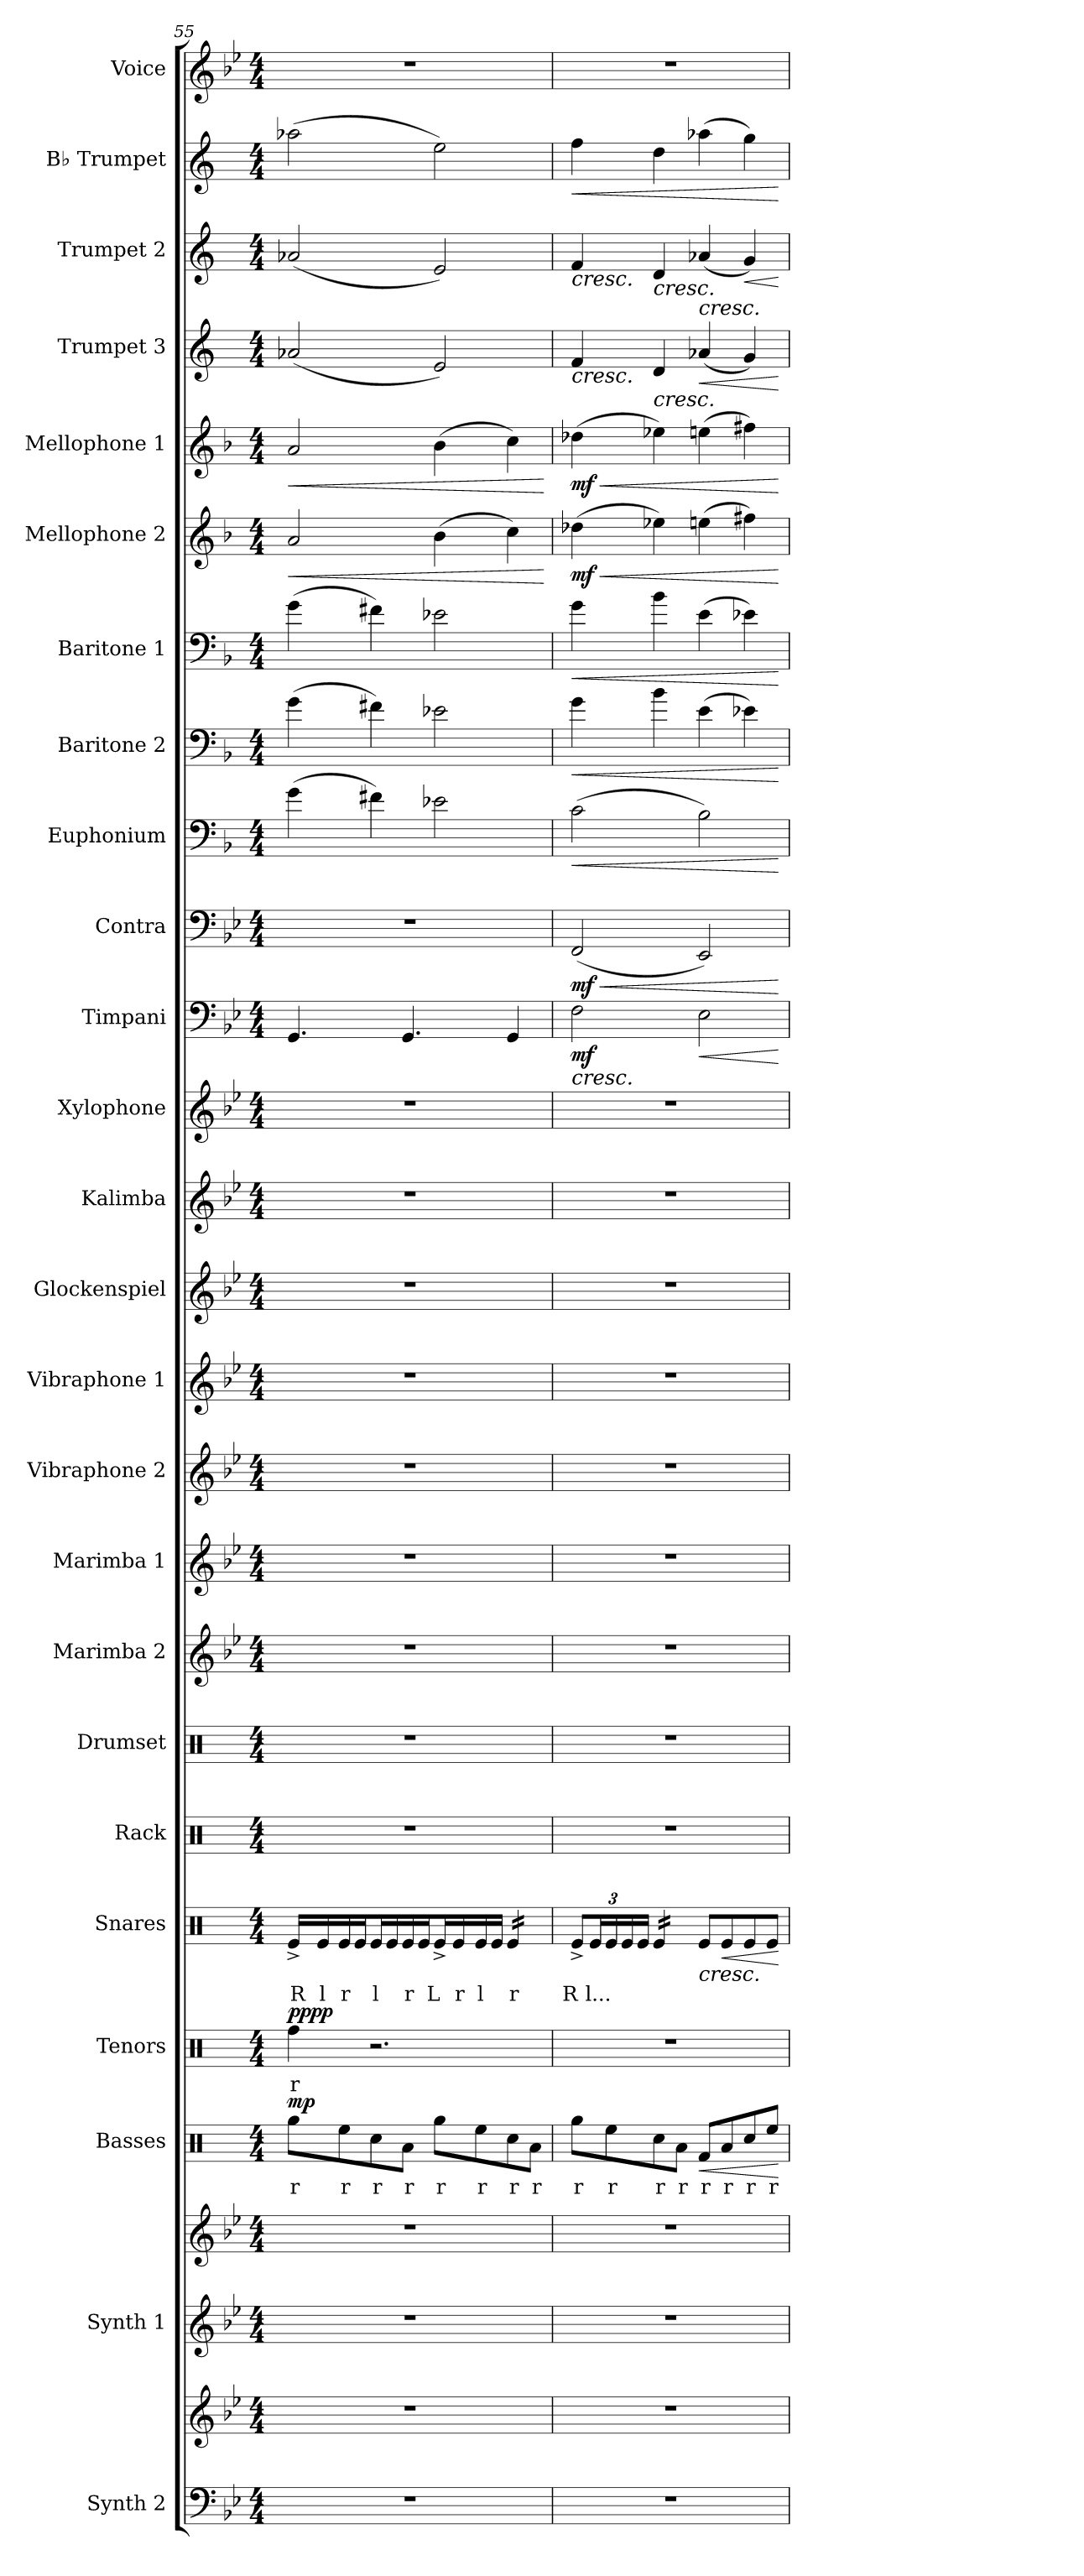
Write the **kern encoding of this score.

**kern	**kern	**kern	**kern	**kern	**text	**dynam	**kern	**text	**dynam	**kern	**text	**dynam	**kern	**kern	**kern	**kern	**kern	**kern	**kern	**kern	**kern	**kern	**dynam	**kern	**dynam	**kern	**dynam	**kern	**dynam	**kern	**dynam	**kern	**dynam	**kern	**dynam	**kern	**dynam	**kern	**dynam	**kern	**dynam	**kern
*part25	*part25	*part24	*part24	*part23	*part23	*part23	*part22	*part22	*part22	*part21	*part21	*part21	*part20	*part19	*part18	*part17	*part16	*part15	*part14	*part13	*part12	*part11	*part11	*part10	*part10	*part9	*part9	*part8	*part8	*part7	*part7	*part6	*part6	*part5	*part5	*part4	*part4	*part3	*part3	*part2	*part2	*part1
*staff27	*staff26	*staff25	*staff24	*staff23	*staff23	*staff23	*staff22	*staff22	*staff22	*staff21	*staff21	*staff21	*staff20	*staff19	*staff18	*staff17	*staff16	*staff15	*staff14	*staff13	*staff12	*staff11	*staff11	*staff10	*staff10	*staff9	*staff9	*staff8	*staff8	*staff7	*staff7	*staff6	*staff6	*staff5	*staff5	*staff4	*staff4	*staff3	*staff3	*staff2	*staff2	*staff1
*I"Synth 2	*	*I"Synth 1	*	*I"Basses	*	*	*I"Tenors	*	*	*I"Snares	*	*	*I"Rack	*I"Drumset	*I"Marimba 2	*I"Marimba 1	*I"Vibraphone 2	*I"Vibraphone 1	*I"Glockenspiel	*I"Kalimba	*I"Xylophone	*I"Timpani	*	*I"Contra	*	*I"Euphonium	*	*I"Baritone 2	*	*I"Baritone 1	*	*I"Mellophone 2	*	*I"Mellophone 1	*	*I"Trumpet 3	*	*I"Trumpet 2	*	*I"B♭ Trumpet	*	*I"Voice
*I'Synth 2	*	*I'Synth1	*	*I'Basses	*	*	*I'Tenors	*	*	*I'Snares	*	*	*I'Rack	*I'Drs.	*I'Mrm. 2	*I'Mrm. 1	*I'Vib. 2	*I'Vib. 1	*I'Glk.	*I'Kal.	*I'Xyl.	*I'Timp.	*	*I'Contra	*	*I'Euph	*	*I'Bari 2	*	*I'Bari 1	*	*I'Mello 2	*	*I'Mello 1	*	*I'Tpt. 3	*	*I'Tpt. 2	*	*I'Tpt. 1	*	*I'Vo.
!!LO:PB:g=z
*clefF4	*clefG2	*clefG2	*clefG2	*clefX	*	*	*clefX	*	*	*clefX	*	*	*clefX	*clefX	*clefG2	*clefG2	*clefG2	*clefG2	*clefG2	*clefG2	*clefG2	*clefF4	*	*clefF4	*	*clefF4	*	*clefF4	*	*clefF4	*	*clefG2	*	*clefG2	*	*clefG2	*	*clefG2	*	*clefG2	*	*clefG2
*	*	*	*	*	*	*	*	*	*	*	*	*	*	*	*	*	*	*	*ITrd-14c-24	*	*ITrd-7c-12	*	*	*	*	*ITrd4c7	*	*ITrd4c7	*	*ITrd4c7	*	*ITrd4c7	*	*ITrd4c7	*	*ITrd1c2	*	*ITrd1c2	*	*ITrd1c2	*	*
*k[b-e-]	*k[b-e-]	*k[b-e-]	*k[b-e-]	*k[]	*	*	*k[]	*	*	*k[]	*	*	*k[]	*k[]	*k[b-e-]	*k[b-e-]	*k[b-e-]	*k[b-e-]	*k[b-e-]	*k[b-e-]	*k[b-e-]	*k[b-e-]	*	*k[b-e-]	*	*k[b-e-]	*	*k[b-e-]	*	*k[b-e-]	*	*k[b-e-]	*	*k[b-e-]	*	*k[b-e-]	*	*k[b-e-]	*	*k[b-e-]	*	*k[b-e-]
*M4/4	*M4/4	*M4/4	*M4/4	*M4/4	*	*	*M4/4	*	*	*M4/4	*	*	*M4/4	*M4/4	*M4/4	*M4/4	*M4/4	*M4/4	*M4/4	*M4/4	*M4/4	*M4/4	*	*M4/4	*	*M4/4	*	*M4/4	*	*M4/4	*	*M4/4	*	*M4/4	*	*M4/4	*	*M4/4	*	*M4/4	*	*M4/4
=55	=55	=55	=55	=55	=55	=55	=55	=55	=55	=55	=55	=55	=55	=55	=55	=55	=55	=55	=55	=55	=55	=55	=55	=55	=55	=55	=55	=55	=55	=55	=55	=55	=55	=55	=55	=55	=55	=55	=55	=55	=55	=55
!	!	!	!	!	!LO:LY:b	!LO:DY:b	!	!LO:LY:b	!LO:DY:b	!	!LO:LY:b	!	!	!	!	!	!	!	!	!	!	!	!	!	!	!	!	!	!	!	!	!	!LO:HP:b	!	!LO:HP:b	!	!	!	!	!	!	!
!	!	!	!	!	!	!	!	!	!LO:DY:n=1:b	!	!	!	!	!	!	!	!	!	!	!	!	!	!	!	!	!	!	!	!	!	!	!	!	!	!	!	!	!	!	!	!	!
1r	1r	1r	1r	8Rgg\L	r	mp	4Rff\	r	pp pp	16Re^/LL	R	.	1r	1r	1r	1r	1r	1r	1r	1r	1r	4.GG/	.	1r	.	(4c\	.	(4c\	.	(4c\	.	2d/	<	2d/	<	(2g-X/	.	(2g-X/	.	(2gg-X\	.	1r
!	!	!	!	!	!	!	!	!	!	!	!LO:LY:b	!	!	!	!	!	!	!	!	!	!	!	!	!	!	!	!	!	!	!	!	!	!	!	!	!	!	!	!	!	!	!
.	.	.	.	.	.	.	.	.	.	16Re/J	l	.	.	.	.	.	.	.	.	.	.	.	.	.	.	.	.	.	.	.	.	.	.	.	.	.	.	.	.	.	.	.
!	!	!	!	!	!LO:LY:b	!	!	!	!	!	!LO:LY:b	!	!	!	!	!	!	!	!	!	!	!	!	!	!	!	!	!	!	!	!	!	!	!	!	!	!	!	!	!	!	!
*	*	*	*	*	*	*	*	*	*	*tremolo	*	*	*	*	*	*	*	*	*	*	*	*	*	*	*	*	*	*	*	*	*	*	*	*	*	*	*	*	*	*	*	*
.	.	.	.	8Ree\	r	.	.	.	.	16Re/	r	.	.	.	.	.	.	.	.	.	.	.	.	.	.	.	.	.	.	.	.	.	.	.	.	.	.	.	.	.	.	.
.	.	.	.	.	.	.	.	.	.	16Re/JJ	.	.	.	.	.	.	.	.	.	.	.	.	.	.	.	.	.	.	.	.	.	.	.	.	.	.	.	.	.	.	.	.
!	!	!	!	!	!LO:LY:b	!	!	!	!	!	!LO:LY:b	!	!	!	!	!	!	!	!	!	!	!	!	!	!	!	!	!	!	!	!	!	!	!	!	!	!	!	!	!	!	!
.	.	.	.	8Rcc\	r	.	2.r	.	.	16Re/LL	l	.	.	.	.	.	.	.	.	.	.	.	.	.	.	4Bn\)	.	4Bn\)	.	4Bn\)	.	.	.	.	.	.	.	.	.	.	.	.
.	.	.	.	.	.	.	.	.	.	16Re/	.	.	.	.	.	.	.	.	.	.	.	.	.	.	.	.	.	.	.	.	.	.	.	.	.	.	.	.	.	.	.	.
!	!	!	!	!	!LO:LY:b	!	!	!	!	!	!LO:LY:b	!	!	!	!	!	!	!	!	!	!	!	!	!	!	!	!	!	!	!	!	!	!	!	!	!	!	!	!	!	!	!
.	.	.	.	8Ra\J	r	.	.	.	.	16Re/	r	.	.	.	.	.	.	.	.	.	.	4.GG/	.	.	.	.	.	.	.	.	.	.	.	.	.	.	.	.	.	.	.	.
.	.	.	.	.	.	.	.	.	.	16Re/JJ	.	.	.	.	.	.	.	.	.	.	.	.	.	.	.	.	.	.	.	.	.	.	.	.	.	.	.	.	.	.	.	.
*	*	*	*	*	*	*	*	*	*	*Xtremolo	*	*	*	*	*	*	*	*	*	*	*	*	*	*	*	*	*	*	*	*	*	*	*	*	*	*	*	*	*	*	*	*
!	!	!	!	!	!LO:LY:b	!	!	!	!	!	!LO:LY:b	!	!	!	!	!	!	!	!	!	!	!	!	!	!	!	!	!	!	!	!	!	!	!	!	!	!	!	!	!	!	!
.	.	.	.	8Rgg\L	r	.	.	.	.	16Re^/LL	L	.	.	.	.	.	.	.	.	.	.	.	.	.	.	2A-X\	.	2A-X\	.	2A-X\	.	(4e-\	.	(4e-\	.	2d/)	.	2d/)	.	2dd\)	.	.
!	!	!	!	!	!	!	!	!	!	!	!LO:LY:b	!	!	!	!	!	!	!	!	!	!	!	!	!	!	!	!	!	!	!	!	!	!	!	!	!	!	!	!	!	!	!
.	.	.	.	.	.	.	.	.	.	16Re/J	r	.	.	.	.	.	.	.	.	.	.	.	.	.	.	.	.	.	.	.	.	.	.	.	.	.	.	.	.	.	.	.
!	!	!	!	!	!LO:LY:b	!	!	!	!	!	!LO:LY:b	!	!	!	!	!	!	!	!	!	!	!	!	!	!	!	!	!	!	!	!	!	!	!	!	!	!	!	!	!	!	!
*	*	*	*	*	*	*	*	*	*	*tremolo	*	*	*	*	*	*	*	*	*	*	*	*	*	*	*	*	*	*	*	*	*	*	*	*	*	*	*	*	*	*	*	*
.	.	.	.	8Ree\	r	.	.	.	.	16Re/	l	.	.	.	.	.	.	.	.	.	.	.	.	.	.	.	.	.	.	.	.	.	.	.	.	.	.	.	.	.	.	.
.	.	.	.	.	.	.	.	.	.	16Re/JJ	.	.	.	.	.	.	.	.	.	.	.	.	.	.	.	.	.	.	.	.	.	.	.	.	.	.	.	.	.	.	.	.
!	!	!	!	!	!LO:LY:b	!	!	!	!	!	!LO:LY:b	!	!	!	!	!	!	!	!	!	!	!	!	!	!	!	!	!	!	!	!	!	!	!	!	!	!	!	!	!	!	!
.	.	.	.	8Rcc\	r	.	.	.	.	16Re/LL	r	.	.	.	.	.	.	.	.	.	.	4GG/	.	.	.	.	.	.	.	.	.	4f\)	.	4f\)	.	.	.	.	.	.	.	.
.	.	.	.	.	.	.	.	.	.	16Re/	.	.	.	.	.	.	.	.	.	.	.	.	.	.	.	.	.	.	.	.	.	.	.	.	.	.	.	.	.	.	.	.
!	!	!	!	!	!LO:LY:b	!	!	!	!	!	!LO:LY:b	!	!	!	!	!	!	!	!	!	!	!	!	!	!	!	!	!	!	!	!	!	!	!	!	!	!	!	!	!	!	!
.	.	.	.	8Ra\J	r	.	.	.	.	16Re/	l	.	.	.	.	.	.	.	.	.	.	.	.	.	.	.	.	.	.	.	.	.	.	.	.	.	.	.	.	.	.	.
.	.	.	.	.	.	.	.	.	.	16Re/JJ	.	.	.	.	.	.	.	.	.	.	.	.	.	.	.	.	.	.	.	.	.	.	.	.	.	.	.	.	.	.	.	.
*	*	*	*	*	*	*	*	*	*	*Xtremolo	*	*	*	*	*	*	*	*	*	*	*	*	*	*	*	*	*	*	*	*	*	*	*	*	*	*	*	*	*	*	*	*
.	.	.	.	.	.	.	.	.	.	.	.	.	.	.	.	.	.	.	.	.	.	.	.	.	.	.	.	.	.	.	.	.	[	.	[	.	.	.	.	.	.	.
=56	=56	=56	=56	=56	=56	=56	=56	=56	=56	=56	=56	=56	=56	=56	=56	=56	=56	=56	=56	=56	=56	=56	=56	=56	=56	=56	=56	=56	=56	=56	=56	=56	=56	=56	=56	=56	=56	=56	=56	=56	=56	=56
!	!	!	!	!	!LO:LY:b	!	!	!	!	!	!	!	!	!	!	!	!	!	!	!	!	!	!	!	!	!	!	!	!	!	!	!	!	!	!	!	!	!	!	!	!	!
*	*	*	*	*	*	*	*	*	*	*Xbrackettup	*	*	*	*	*	*	*	*	*	*	*	*	*	*	*	*	*	*	*	*	*	*	*	*	*	*	*	*	*	*	*	*
!	!	!	!	!	!	!	!	!	!	!	!LO:LY:b	!	!	!	!	!	!	!	!	!	!	!	!LO:HP:b	!	!LO:HP:b	!	!LO:HP:b	!	!LO:HP:b	!	!LO:HP:b	!	!LO:HP:b	!	!LO:HP:b	!	!LO:HP:b	!	!LO:HP:b	!	!LO:HP:b	!
!	!	!	!	!	!	!	!	!	!	!	!	!	!	!	!	!	!	!	!	!	!	!	!LO:DY:n=1:b	!	!LO:DY:n=1:b	!	!	!	!	!	!	!	!LO:DY:n=1:b	!	!LO:DY:n=1:b	!	!	!	!	!	!	!
1r	1r	1r	1r	8Rgg\L	r	.	1r	.	.	12Re^/L	R	.	1r	1r	1r	1r	1r	1r	1r	1r	1r	2F\	< mf	(2FF/	< mf	(2F\	<	4c\	<	4c\	<	(4g-X\	< mf	(4g-X\	< mf	4e-/	<	4e-/	<	4ee-\	<	1r
!	!	!	!	!	!	!	!	!	!	!	!LO:LY:b	!	!	!	!	!	!	!	!	!	!	!	!	!	!	!	!	!	!	!	!	!	!	!	!	!	!	!	!	!	!	!
*	*	*	*	*	*	*	*	*	*	*tremolo	*	*	*	*	*	*	*	*	*	*	*	*	*	*	*	*	*	*	*	*	*	*	*	*	*	*	*	*	*	*	*	*
.	.	.	.	.	.	.	.	.	.	24Re/	l...	.	.	.	.	.	.	.	.	.	.	.	.	.	.	.	.	.	.	.	.	.	.	.	.	.	.	.	.	.	.	.
!	!	!	!	!	!LO:LY:b	!	!	!	!	!	!	!	!	!	!	!	!	!	!	!	!	!	!	!	!	!	!	!	!	!	!	!	!	!	!	!	!	!	!	!	!	!
.	.	.	.	8Ree\	r	.	.	.	.	24Re/	.	.	.	.	.	.	.	.	.	.	.	.	.	.	.	.	.	.	.	.	.	.	.	.	.	.	.	.	.	.	.	.
.	.	.	.	.	.	.	.	.	.	24Re/	.	.	.	.	.	.	.	.	.	.	.	.	.	.	.	.	.	.	.	.	.	.	.	.	.	.	.	.	.	.	.	.
.	.	.	.	.	.	.	.	.	.	24Re/JJ	.	.	.	.	.	.	.	.	.	.	.	.	.	.	.	.	.	.	.	.	.	.	.	.	.	.	.	.	.	.	.	.
!	!	!	!	!	!LO:LY:b	!	!	!	!	!	!	!	!	!	!	!	!	!	!	!	!	!	!	!	!	!	!	!	!	!	!	!	!	!	!	!	!LO:HP:b	!	!LO:HP:b	!	!	!
.	.	.	.	8Rcc\	r	.	.	.	.	24Re/LL	.	.	.	.	.	.	.	.	.	.	.	.	.	.	.	.	.	4e-\	.	4e-\	.	4a-X\)	.	4a-X\)	.	4c/	<	4c/	<	4cc\	.	.
.	.	.	.	.	.	.	.	.	.	24Re/	.	.	.	.	.	.	.	.	.	.	.	.	.	.	.	.	.	.	.	.	.	.	.	.	.	.	.	.	.	.	.	.
.	.	.	.	.	.	.	.	.	.	24Re/	.	.	.	.	.	.	.	.	.	.	.	.	.	.	.	.	.	.	.	.	.	.	.	.	.	.	.	.	.	.	.	.
!	!	!	!	!	!LO:LY:b	!	!	!	!	!	!	!	!	!	!	!	!	!	!	!	!	!	!	!	!	!	!	!	!	!	!	!	!	!	!	!	!	!	!	!	!	!
.	.	.	.	8Ra\J	r	.	.	.	.	24Re/	.	.	.	.	.	.	.	.	.	.	.	.	.	.	.	.	.	.	.	.	.	.	.	.	.	.	.	.	.	.	.	.
.	.	.	.	.	.	.	.	.	.	24Re/	.	.	.	.	.	.	.	.	.	.	.	.	.	.	.	.	.	.	.	.	.	.	.	.	.	.	.	.	.	.	.	.
.	.	.	.	.	.	.	.	.	.	24Re/JJ	.	.	.	.	.	.	.	.	.	.	.	.	.	.	.	.	.	.	.	.	.	.	.	.	.	.	.	.	.	.	.	.
*	*	*	*	*	*	*	*	*	*	*Xtremolo	*	*	*	*	*	*	*	*	*	*	*	*	*	*	*	*	*	*	*	*	*	*	*	*	*	*	*	*	*	*	*	*
!	!	!	!	!	!LO:LY:b	!LO:HP:b	!	!	!	!	!	!LO:HP:b	!	!	!	!	!	!	!	!	!	!	!LO:HP:b	!	!	!	!	!	!	!	!	!	!	!	!	!	!LO:HP:b	!	!LO:HP:b	!	!	!
.	.	.	.	8Rf/L	r	<	.	.	.	8Re/L	.	<	.	.	.	.	.	.	.	.	.	2E-\	<	2EE-/)	.	2E-\)	.	(4A\	.	(4A\	.	(4an\	.	(4an\	.	(4g-X/	<	(4g-X/	<	(4gg-X\	.	.
!	!	!	!	!	!LO:LY:b	!	!	!	!	!	!	!LO:HP:b	!	!	!	!	!	!	!	!	!	!	!	!	!	!	!	!	!	!	!	!	!	!	!	!	!	!	!	!	!	!
.	.	.	.	8Ra/	r	.	.	.	.	8Re/	.	<	.	.	.	.	.	.	.	.	.	.	.	.	.	.	.	.	.	.	.	.	.	.	.	.	.	.	.	.	.	.
!	!	!	!	!	!LO:LY:b	!	!	!	!	!	!	!	!	!	!	!	!	!	!	!	!	!	!	!	!	!	!	!	!	!	!	!	!	!	!	!	!	!	!LO:HP:b	!	!	!
.	.	.	.	8Rcc/	r	.	.	.	.	8Re/	.	.	.	.	.	.	.	.	.	.	.	.	.	.	.	.	.	4A-X\)	.	4A-X\)	.	4bn\)	.	4bn\)	.	4f/)	.	4f/)	<	4ff\)	.	.
!	!	!	!	!	!LO:LY:b	!	!	!	!	!	!	!	!	!	!	!	!	!	!	!	!	!	!	!	!	!	!	!	!	!	!	!	!	!	!	!	!	!	!	!	!	!
.	.	.	.	8Ree/J	r	.	.	.	.	8Re/J	.	.	.	.	.	.	.	.	.	.	.	.	.	.	.	.	.	.	.	.	.	.	.	.	.	.	.	.	.	.	.	.
.	.	.	.	.	.	[	.	.	.	.	.	[ [	.	.	.	.	.	.	.	.	.	.	[ [	.	[	.	[	.	[	.	[	.	[	.	[	.	[ [ [	.	[ [ [ [	.	[	.
=	=	=	=	=	=	=	=	=	=	=	=	=	=	=	=	=	=	=	=	=	=	=	=	=	=	=	=	=	=	=	=	=	=	=	=	=	=	=	=	=	=	=
*-	*-	*-	*-	*-	*-	*-	*-	*-	*-	*-	*-	*-	*-	*-	*-	*-	*-	*-	*-	*-	*-	*-	*-	*-	*-	*-	*-	*-	*-	*-	*-	*-	*-	*-	*-	*-	*-	*-	*-	*-	*-	*-
